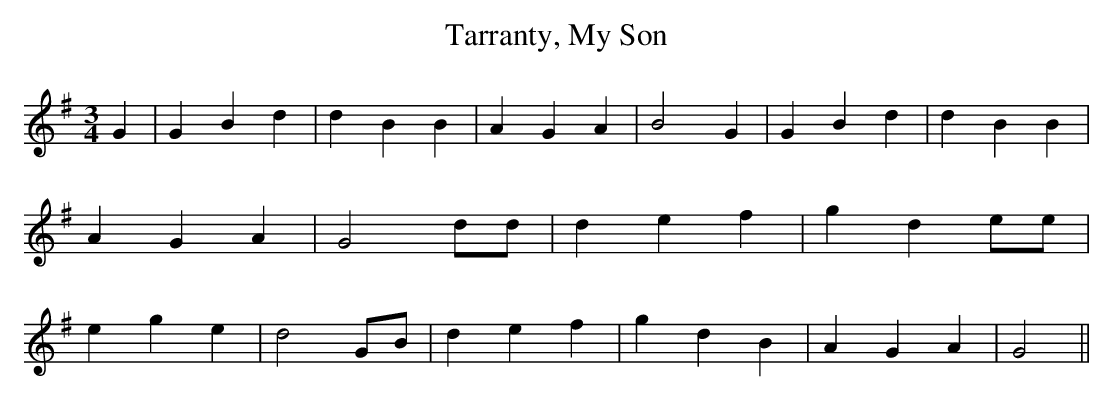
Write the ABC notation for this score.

X:1
T:Tarranty, My Son
M:3/4
L:1/4
K:G
 G| G B d| d- B B| A G A| B2 G| G B d| d- B B| A G A| G2 d/2d/2| d e f|\
 g d e/2e/2| e g e| d2 G/2B/2| d e f| g d B| A G A| G2||
